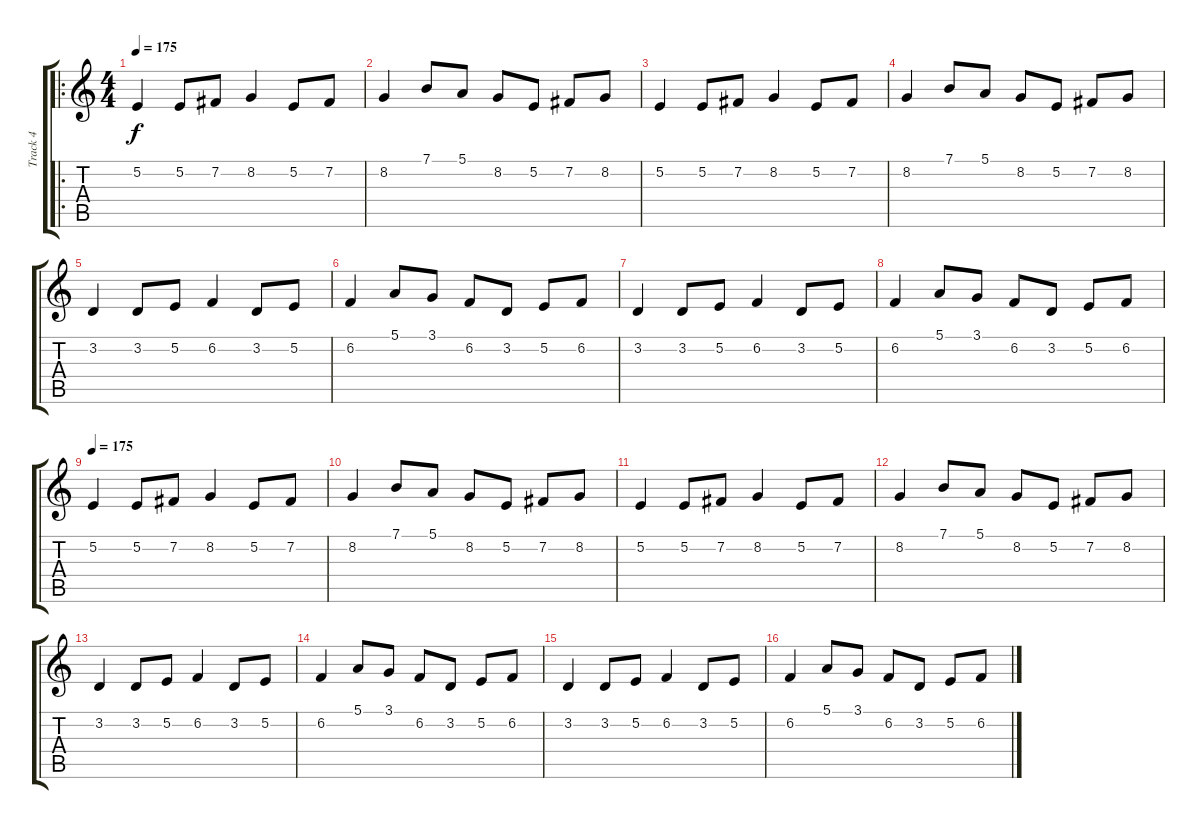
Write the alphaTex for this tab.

\track ("Track 4" "Track 4") {instrument brightacousticpiano}
\staff {score tabs}
\tuning (E4 B3 G3 D3 A2 E2) {hide}
\ro
\ts (4 4)
\tempo 175
\clef g2
\ks c
5.2.4{dy f} 5.2.8 7.2.8 8.2.4 5.2.8 7.2.8 |
8.2.4 7.1.8 5.1.8 8.2.8 5.2.8 7.2.8 8.2.8 |
5.2.4 5.2.8 7.2.8 8.2.4 5.2.8 7.2.8 |
8.2.4 7.1.8 5.1.8 8.2.8 5.2.8 7.2.8 8.2.8 |
3.2.4 3.2.8 5.2.8 6.2.4 3.2.8 5.2.8 |
6.2.4 5.1.8 3.1.8 6.2.8 3.2.8 5.2.8 6.2.8 |
3.2.4 3.2.8 5.2.8 6.2.4 3.2.8 5.2.8 |
6.2.4 5.1.8 3.1.8 6.2.8 3.2.8 5.2.8 6.2.8 |
\tempo 175
5.2.4 5.2.8 7.2.8 8.2.4 5.2.8 7.2.8 |
8.2.4 7.1.8 5.1.8 8.2.8 5.2.8 7.2.8 8.2.8 |
5.2.4 5.2.8 7.2.8 8.2.4 5.2.8 7.2.8 |
8.2.4 7.1.8 5.1.8 8.2.8 5.2.8 7.2.8 8.2.8 |
3.2.4 3.2.8 5.2.8 6.2.4 3.2.8 5.2.8 |
6.2.4 5.1.8 3.1.8 6.2.8 3.2.8 5.2.8 6.2.8 |
3.2.4 3.2.8 5.2.8 6.2.4 3.2.8 5.2.8 |
6.2.4 5.1.8 3.1.8 6.2.8 3.2.8 5.2.8 6.2.8
